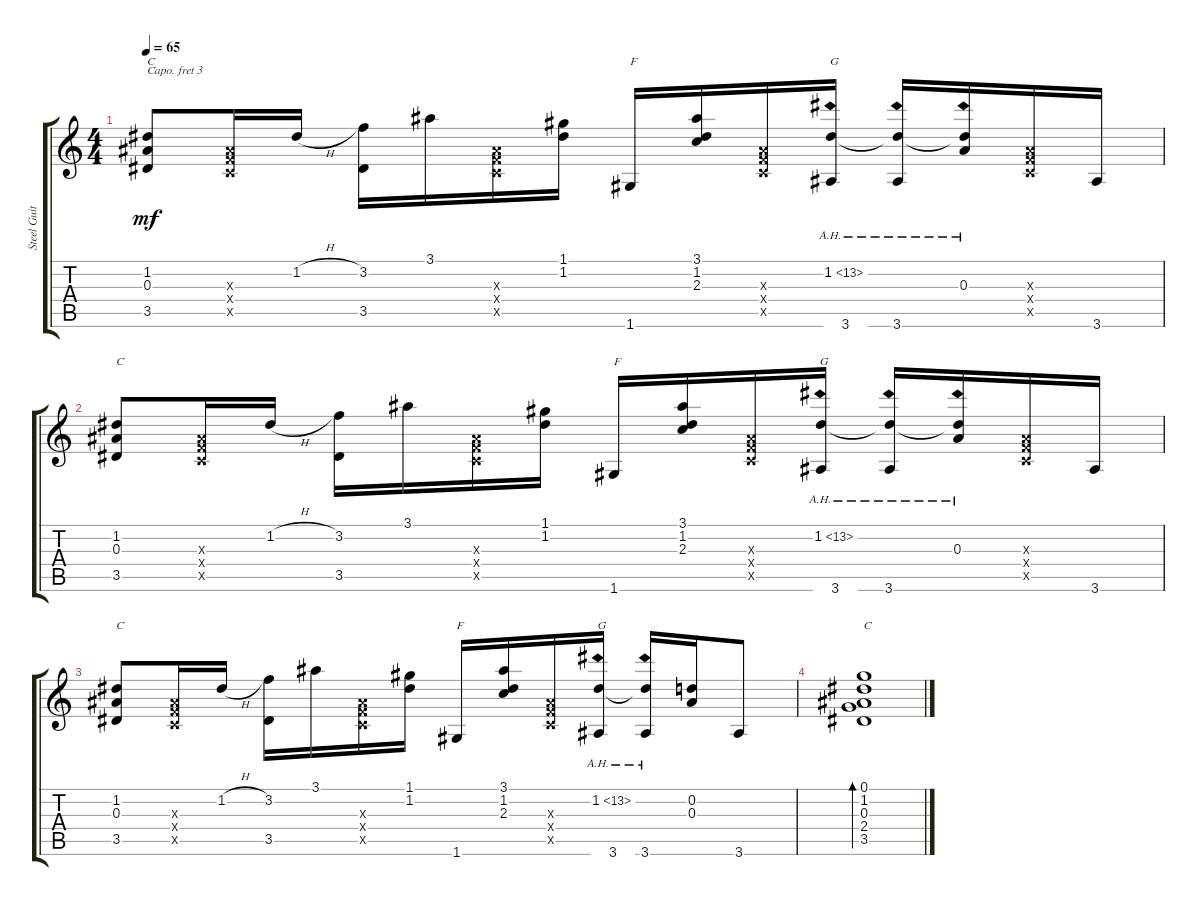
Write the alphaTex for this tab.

\track ("Steel Guitar" "Steel Guit") {instrument acousticguitarsteel}
\staff {score tabs}
\capo 3
\tuning (E4 B3 G3 D3 A2 E2) {hide}
\ts (4 4)
\tempo 65
\clef g2
\ks c
(1.2 0.3 3.5).8{txt "C" dy mf} (0.3{x} 0.4{x} 0.5{x}).16 1.2{h}.16 (3.2 3.5).16 3.1.16 (0.3{x} 0.4{x} 0.5{x}).16 (1.1 1.2).16 1.6.16{txt "F"} (3.1 1.2 2.3).16 (0.3{x} 0.4{x} 0.5{x}).16 (1.2{ah 12} 3.6).16{txt "G"} (1.2{ah 12 t} 3.6).16 (1.2{ah 12 t} 0.3).16 (0.3{x} 0.4{x} 0.5{x}).16 3.6.16 |
(1.2 0.3 3.5).8{txt "C"} (0.3{x} 0.4{x} 0.5{x}).16 1.2{h}.16 (3.2 3.5).16 3.1.16 (0.3{x} 0.4{x} 0.5{x}).16 (1.1 1.2).16 1.6.16{txt "F"} (3.1 1.2 2.3).16 (0.3{x} 0.4{x} 0.5{x}).16 (1.2{ah 12} 3.6).16{txt "G"} (1.2{ah 12 t} 3.6).16 (1.2{ah 12 t} 0.3).16 (0.3{x} 0.4{x} 0.5{x}).16 3.6.16 |
(1.2 0.3 3.5).8{txt "C"} (0.3{x} 0.4{x} 0.5{x}).16 1.2{h}.16 (3.2 3.5).16 3.1.16 (0.3{x} 0.4{x} 0.5{x}).16 (1.1 1.2).16 1.6.16{txt "F"} (3.1 1.2 2.3).16 (0.3{x} 0.4{x} 0.5{x}).16 (1.2{ah 12} 3.6).16{txt "G"} (1.2{ah 12 t} 3.6).16 (0.2 0.3).16 3.6.8 |
(0.1 1.2 0.3 2.4 3.5).1{bd 120 txt "C"}
